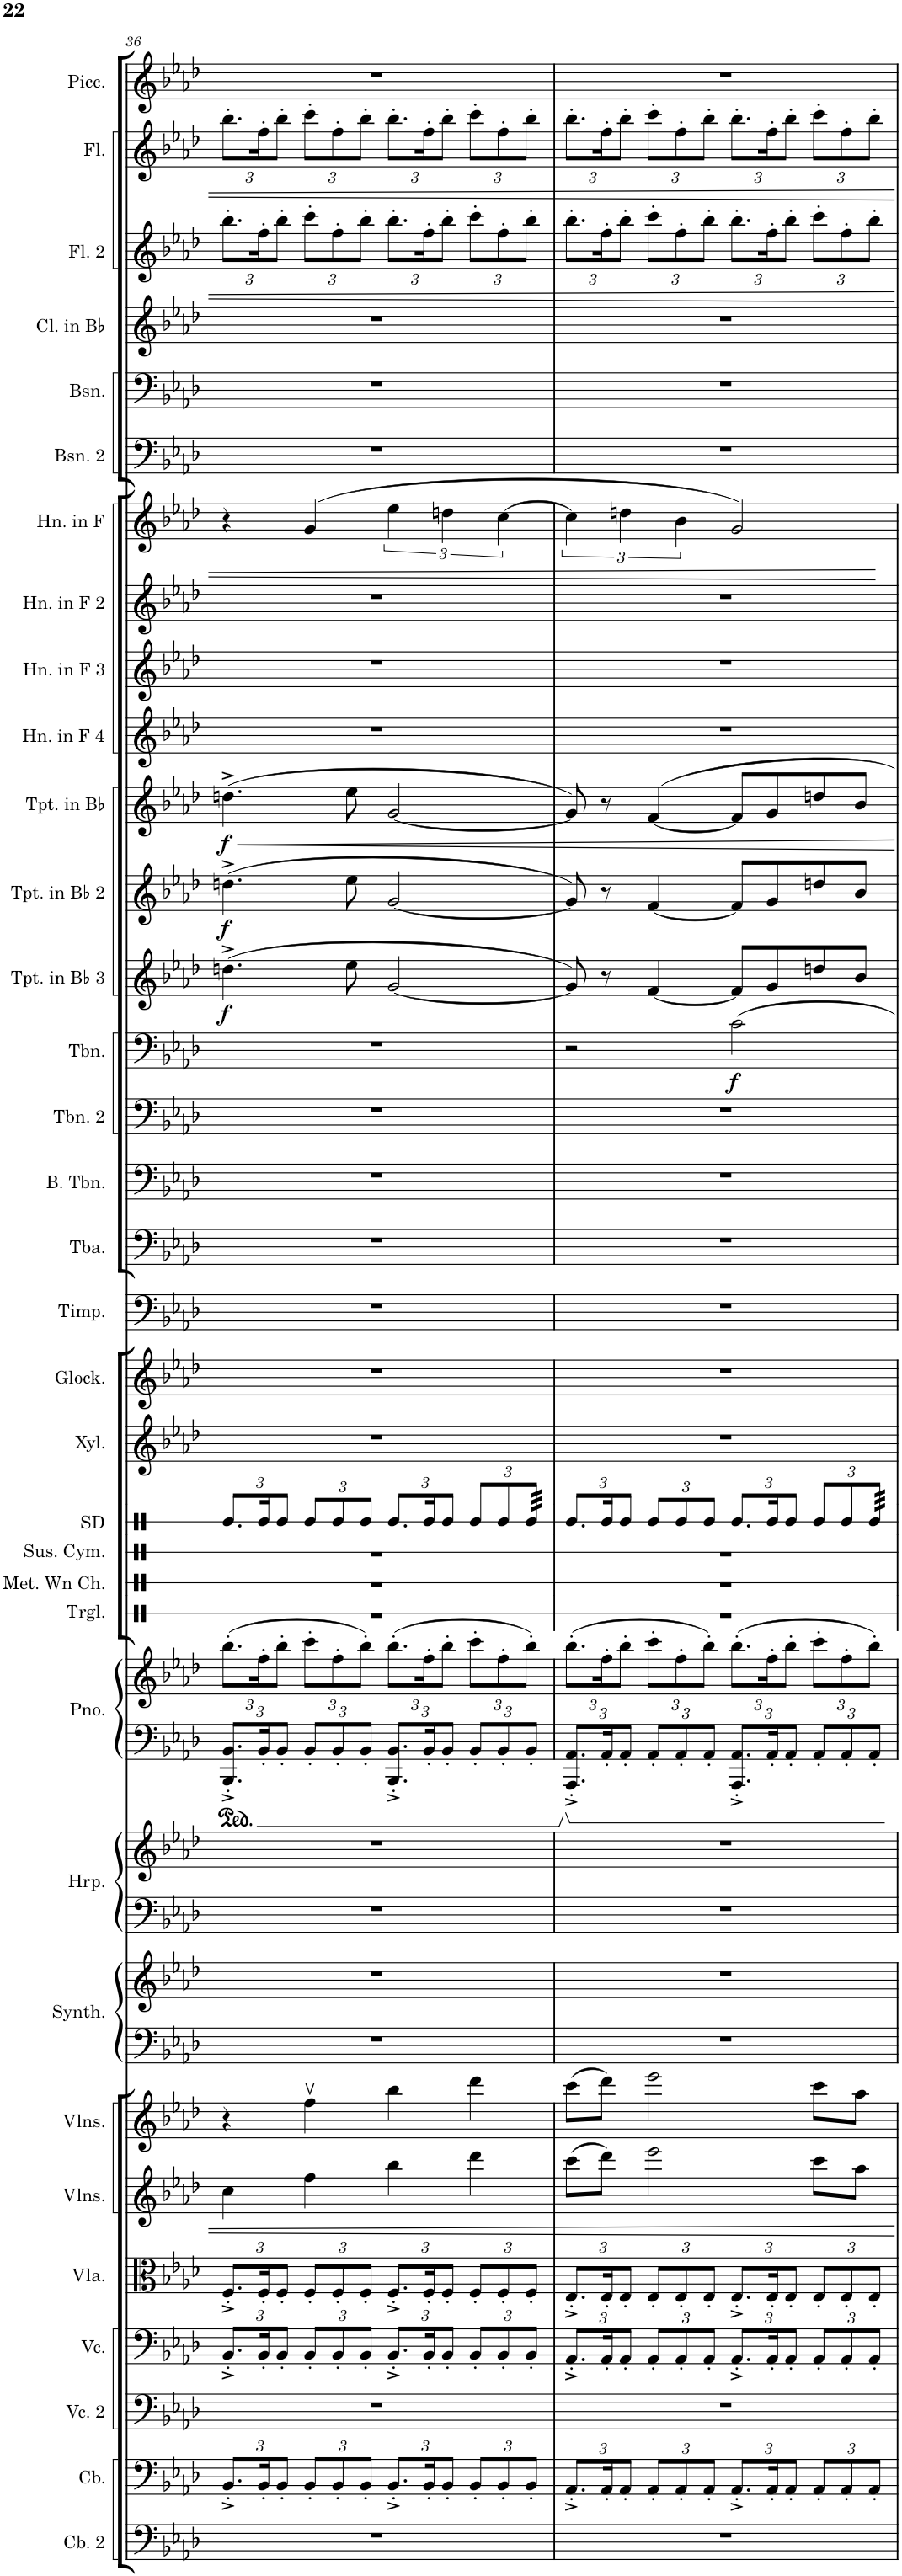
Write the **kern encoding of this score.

**kern	**kern	**kern	**kern	**kern	**kern	**kern	**kern	**kern	**kern	**kern	**kern	**kern	**kern	**kern	**kern	**kern	**kern	**kern	**kern	**kern	**dynam	**kern	**dynam	**kern	**dynam	**kern	**dynam	**kern	**kern	**kern	**kern	**kern	**kern	**kern	**kern	**kern	**kern
*part31	*part30	*part29	*part28	*part27	*part26	*part25	*part24	*part24	*part23	*part23	*part22	*part22	*part21	*part20	*part19	*part18	*part17	*part16	*part15	*part14	*part14	*part13	*part13	*part12	*part12	*part11	*part11	*part10	*part9	*part8	*part7	*part6	*part5	*part4	*part3	*part2	*part1
*staff34	*staff33	*staff32	*staff31	*staff30	*staff29	*staff28	*staff27	*staff26	*staff25	*staff24	*staff23	*staff22	*staff21	*staff20	*staff19	*staff18	*staff17	*staff16	*staff15	*staff14	*staff14	*staff13	*staff13	*staff12	*staff12	*staff11	*staff11	*staff10	*staff9	*staff8	*staff7	*staff6	*staff5	*staff4	*staff3	*staff2	*staff1
*I"Contrabass 2	*I"Contrabass	*I"Violoncello 2	*I"Violoncello	*I"Viola	*I"Violins	*I"Violins	*I"Saw Synthesizer	*	*I"Harp	*	*I"Piano	*	*I"Snare Drum	*I"Xylophone	*I"Glockenspiel	*I"Timpani	*I"Tuba	*I"Bass Trombone	*I"Trombone 2	*I"Trombone	*	*I"Trumpet in Bb 3	*	*I"Trumpet in Bb 2	*	*I"Trumpet in Bb	*	*I"Horn in F 4	*I"Horn in F 3	*I"Horn in F 2	*I"Horn in F	*I"Bassoon 2	*I"Bassoon	*I"Clarinet in Bb	*I"Flute 2	*I"Flute	*I"Piccolo
*I'Cb. 2	*I'Cb.	*I'Vc. 2	*I'Vc.	*I'Vla.	*I'Vlns.	*I'Vlns.	*I'Synth.	*	*I'Hrp.	*	*I'Pno.	*	*I'SD	*I'Xyl.	*I'Glock.	*I'Timp.	*I'Tba.	*I'B. Tbn.	*I'Tbn. 2	*I'Tbn.	*	*I'Tpt. in Bb 3	*	*I'Tpt. in Bb 2	*	*I'Tpt. in Bb	*	*I'Hn. in F 4	*I'Hn. in F 3	*I'Hn. in F 2	*I'Hn. in F	*I'Bsn. 2	*I'Bsn.	*I'Cl. in Bb	*I'Fl. 2	*I'Fl.	*I'Picc.
!!LO:PB:g=z
*clefF4	*clefF4	*clefF4	*clefF4	*clefC3	*clefG2	*clefG2	*clefF4	*clefG2	*clefF4	*clefG2	*clefF4	*clefG2	*clefX	*clefG2	*clefG2	*clefF4	*clefF4	*clefF4	*clefF4	*clefF4	*	*clefG2	*	*clefG2	*	*clefG2	*	*clefG2	*clefG2	*clefG2	*clefG2	*clefF4	*clefF4	*clefG2	*clefG2	*clefG2	*clefG2
*Trd7c12	*Trd7c12	*	*	*	*	*	*	*	*	*	*	*	*	*Trd-7c-12	*Trd-14c-24	*	*	*	*	*	*	*Trd1c2	*	*Trd1c2	*	*Trd1c2	*	*Trd4c7	*Trd4c7	*Trd4c7	*Trd4c7	*	*	*Trd1c2	*	*	*Trd-7c-12
*k[b-e-a-d-]	*k[b-e-a-d-]	*k[b-e-a-d-]	*k[b-e-a-d-]	*k[b-e-a-d-]	*k[b-e-a-d-]	*k[b-e-a-d-]	*k[b-e-a-d-]	*k[b-e-a-d-]	*k[b-e-a-d-]	*k[b-e-a-d-]	*k[b-e-a-d-]	*k[b-e-a-d-]	*k[]	*k[b-e-a-d-]	*k[b-e-a-d-]	*k[b-e-a-d-]	*k[b-e-a-d-]	*k[b-e-a-d-]	*k[b-e-a-d-]	*k[b-e-a-d-]	*	*k[b-e-a-d-]	*	*k[b-e-a-d-]	*	*k[b-e-a-d-]	*	*k[b-e-a-d-]	*k[b-e-a-d-]	*k[b-e-a-d-]	*k[b-e-a-d-]	*k[b-e-a-d-]	*k[b-e-a-d-]	*k[b-e-a-d-]	*k[b-e-a-d-]	*k[b-e-a-d-]	*k[b-e-a-d-]
*M4/4	*M4/4	*M4/4	*M4/4	*M4/4	*M4/4	*M4/4	*M4/4	*M4/4	*M4/4	*M4/4	*M4/4	*M4/4	*M4/4	*M4/4	*M4/4	*M4/4	*M4/4	*M4/4	*M4/4	*M4/4	*	*M4/4	*	*M4/4	*	*M4/4	*	*M4/4	*M4/4	*M4/4	*M4/4	*M4/4	*M4/4	*M4/4	*M4/4	*M4/4	*M4/4
*	*Xbrackettup	*	*Xbrackettup	*Xbrackettup	*	*	*	*	*	*	*Xbrackettup	*Xbrackettup	*Xbrackettup	*	*	*	*	*	*	*	*	*	*	*	*	*	*	*	*	*	*	*	*	*	*Xbrackettup	*Xbrackettup	*
=36	=36	=36	=36	=36	=36	=36	=36	=36	=36	=36	=36	=36	=36	=36	=36	=36	=36	=36	=36	=36	=36	=36	=36	=36	=36	=36	=36	=36	=36	=36	=36	=36	=36	=36	=36	=36	=36
!	!	!	!	!	!	!	!	!	!	!	!	!	!	!	!	!	!	!	!	!	!	!	!LO:DY:b	!	!LO:DY:b	!	!LO:DY:b	!	!	!	!	!	!	!	!	!	!
1r	12.BB-'^/L	1r	12.BB-'^/L	12.F'^/L	4cc\	4r	1r	1r	1r	1r	12.BBB-/'^ 12.BB-/'^L	(12.bb-'\L	12.Re/L	1r	1r	1r	1r	1r	1r	1r	.	(4.ddn^\	f	(4.ddn^\	f	(4.ddn^\	f	1r	1r	1r	4r	1r	1r	1r	12.bb-'\L	12.bb-'\L	1r
.	24BB-'/K	.	24BB-'/K	24F'/K	.	.	.	.	.	.	24BB-'/K	24ff'\K	24Re/K	.	.	.	.	.	.	.	.	.	.	.	.	.	.	.	.	.	.	.	.	.	24ff'\K	24ff'\K	.
.	12BB-'/J	.	12BB-'/J	12F'/J	.	.	.	.	.	.	12BB-'/J	12bb-'\J	12Re/J	.	.	.	.	.	.	.	.	.	.	.	.	.	.	.	.	.	.	.	.	.	12bb-'\J	12bb-'\J	.
.	12BB-'/L	.	12BB-'/L	12F'/L	4ff\	4ffv\	.	.	.	.	12BB-'/L	12ccc'\L	12Re/L	.	.	.	.	.	.	.	.	.	.	.	.	.	.	.	.	.	(4g/	.	.	.	12ccc'\L	12ccc'\L	.
.	12BB-'/	.	12BB-'/	12F'/	.	.	.	.	.	.	12BB-'/	12ff'\	12Re/	.	.	.	.	.	.	.	.	.	.	.	.	.	.	.	.	.	.	.	.	.	12ff'\	12ff'\	.
.	.	.	.	.	.	.	.	.	.	.	.	.	.	.	.	.	.	.	.	.	.	8ee-\	.	8ee-\	.	8ee-\	.	.	.	.	.	.	.	.	.	.	.
.	12BB-'/J	.	12BB-'/J	12F'/J	.	.	.	.	.	.	12BB-'/J	12bb-'\J)	12Re/J	.	.	.	.	.	.	.	.	.	.	.	.	.	.	.	.	.	.	.	.	.	12bb-'\J	12bb-'\J	.
.	12.BB-'^/L	.	12.BB-'^/L	12.F'^/L	4bb-\	4bb-\	.	.	.	.	12.BBB-/'^ 12.BB-/'^L	(12.bb-'\L	12.Re/L	.	.	.	.	.	.	.	.	[2g/	.	[2g/	.	[2g/	.	.	.	.	6ee-\	.	.	.	12.bb-'\L	12.bb-'\L	.
.	24BB-'/K	.	24BB-'/K	24F'/K	.	.	.	.	.	.	24BB-'/K	24ff'\K	24Re/K	.	.	.	.	.	.	.	.	.	.	.	.	.	.	.	.	.	.	.	.	.	24ff'\K	24ff'\K	.
.	12BB-'/J	.	12BB-'/J	12F'/J	.	.	.	.	.	.	12BB-'/J	12bb-'\J	12Re/J	.	.	.	.	.	.	.	.	.	.	.	.	.	.	.	.	.	6ddn\	.	.	.	12bb-'\J	12bb-'\J	.
.	12BB-'/L	.	12BB-'/L	12F'/L	4ddd-\	4ddd-\	.	.	.	.	12BB-'/L	12ccc'\L	12Re/L	.	.	.	.	.	.	.	.	.	.	.	.	.	.	.	.	.	.	.	.	.	12ccc'\L	12ccc'\L	.
.	12BB-'/	.	12BB-'/	12F'/	.	.	.	.	.	.	12BB-'/	12ff'\	12Re/	.	.	.	.	.	.	.	.	.	.	.	.	.	.	.	.	.	[6cc\	.	.	.	12ff'\	12ff'\	.
*	*	*	*	*	*	*	*	*	*	*	*	*	*tremolo	*	*	*	*	*	*	*	*	*	*	*	*	*	*	*	*	*	*	*	*	*	*	*	*
.	12BB-'/J	.	12BB-'/J	12F'/J	.	.	.	.	.	.	12BB-'/J	12bb-'\J)	96Re/	.	.	.	.	.	.	.	.	.	.	.	.	.	.	.	.	.	.	.	.	.	12bb-'\J	12bb-'\J	.
.	.	.	.	.	.	.	.	.	.	.	.	.	96Re/	.	.	.	.	.	.	.	.	.	.	.	.	.	.	.	.	.	.	.	.	.	.	.	.
.	.	.	.	.	.	.	.	.	.	.	.	.	96Re/	.	.	.	.	.	.	.	.	.	.	.	.	.	.	.	.	.	.	.	.	.	.	.	.
.	.	.	.	.	.	.	.	.	.	.	.	.	96Re/	.	.	.	.	.	.	.	.	.	.	.	.	.	.	.	.	.	.	.	.	.	.	.	.
.	.	.	.	.	.	.	.	.	.	.	.	.	96Re/	.	.	.	.	.	.	.	.	.	.	.	.	.	.	.	.	.	.	.	.	.	.	.	.
.	.	.	.	.	.	.	.	.	.	.	.	.	96Re/	.	.	.	.	.	.	.	.	.	.	.	.	.	.	.	.	.	.	.	.	.	.	.	.
.	.	.	.	.	.	.	.	.	.	.	.	.	96Re/	.	.	.	.	.	.	.	.	.	.	.	.	.	.	.	.	.	.	.	.	.	.	.	.
.	.	.	.	.	.	.	.	.	.	.	.	.	96Re/JJJJ	.	.	.	.	.	.	.	.	.	.	.	.	.	.	.	.	.	.	.	.	.	.	.	.
*	*	*	*	*	*	*	*	*	*	*	*	*	*Xtremolo	*	*	*	*	*	*	*	*	*	*	*	*	*	*	*	*	*	*	*	*	*	*	*	*
=37	=37	=37	=37	=37	=37	=37	=37	=37	=37	=37	=37	=37	=37	=37	=37	=37	=37	=37	=37	=37	=37	=37	=37	=37	=37	=37	=37	=37	=37	=37	=37	=37	=37	=37	=37	=37	=37
1r	12.AA-'^/L	1r	12.AA-'^/L	12.E-'^/L	(8ccc\L	(8ccc\L	1r	1r	1r	1r	12.AAA-/'^ 12.AA-/'^L	(12.bb-'\L	12.Re/L	1r	1r	1r	1r	1r	1r	2r	.	8g/])	.	8g/])	.	8g/])	.	1r	1r	1r	6cc\]	1r	1r	1r	12.bb-'\L	12.bb-'\L	1r
.	24AA-'/K	.	24AA-'/K	24E-'/K	8ddd-\J)	8ddd-\J)	.	.	.	.	24AA-'/K	24ff'\K	24Re/K	.	.	.	.	.	.	.	.	8r	.	8r	.	8r	.	.	.	.	.	.	.	.	24ff'\K	24ff'\K	.
.	12AA-'/J	.	12AA-'/J	12E-'/J	.	.	.	.	.	.	12AA-'/J	12bb-'\J	12Re/J	.	.	.	.	.	.	.	.	.	.	.	.	.	.	.	.	.	6ddn\	.	.	.	12bb-'\J	12bb-'\J	.
.	12AA-'/L	.	12AA-'/L	12E-'/L	2eee-\	2eee-\	.	.	.	.	12AA-'/L	12ccc'\L	12Re/L	.	.	.	.	.	.	.	.	[4f/	.	[4f/	.	[4f/	.	.	.	.	.	.	.	.	12ccc'\L	12ccc'\L	.
.	12AA-'/	.	12AA-'/	12E-'/	.	.	.	.	.	.	12AA-'/	12ff'\	12Re/	.	.	.	.	.	.	.	.	.	.	.	.	.	.	.	.	.	6b-\	.	.	.	12ff'\	12ff'\	.
.	12AA-'/J	.	12AA-'/J	12E-'/J	.	.	.	.	.	.	12AA-'/J	12bb-'\J)	12Re/J	.	.	.	.	.	.	.	.	.	.	.	.	.	.	.	.	.	.	.	.	.	12bb-'\J	12bb-'\J	.
!	!	!	!	!	!	!	!	!	!	!	!	!	!	!	!	!	!	!	!	!	!LO:DY:b	!	!	!	!	!	!	!	!	!	!	!	!	!	!	!	!
.	12.AA-'^/L	.	12.AA-'^/L	12.E-'^/L	.	.	.	.	.	.	12.AAA-/'^ 12.AA-/'^L	(12.bb-'\L	12.Re/L	.	.	.	.	.	.	2c\	f	8f/L]	.	8f/L]	.	8f/L]	.	.	.	.	2g/)	.	.	.	12.bb-'\L	12.bb-'\L	.
.	24AA-'/K	.	24AA-'/K	24E-'/K	.	.	.	.	.	.	24AA-'/K	24ff'\K	24Re/K	.	.	.	.	.	.	.	.	8g/	.	8g/	.	8g/	.	.	.	.	.	.	.	.	24ff'\K	24ff'\K	.
.	12AA-'/J	.	12AA-'/J	12E-'/J	.	.	.	.	.	.	12AA-'/J	12bb-'\J	12Re/J	.	.	.	.	.	.	.	.	.	.	.	.	.	.	.	.	.	.	.	.	.	12bb-'\J	12bb-'\J	.
.	12AA-'/L	.	12AA-'/L	12E-'/L	8ccc\L	8ccc\L	.	.	.	.	12AA-'/L	12ccc'\L	12Re/L	.	.	.	.	.	.	.	.	8ddn/	.	8ddn/	.	8ddn/	.	.	.	.	.	.	.	.	12ccc'\L	12ccc'\L	.
.	12AA-'/	.	12AA-'/	12E-'/	.	.	.	.	.	.	12AA-'/	12ff'\	12Re/	.	.	.	.	.	.	.	.	.	.	.	.	.	.	.	.	.	.	.	.	.	12ff'\	12ff'\	.
.	.	.	.	.	8aa-\J	8aa-\J	.	.	.	.	.	.	.	.	.	.	.	.	.	.	.	8b-/J	.	8b-/J	.	8b-/J	.	.	.	.	.	.	.	.	.	.	.
*	*	*	*	*	*	*	*	*	*	*	*	*	*tremolo	*	*	*	*	*	*	*	*	*	*	*	*	*	*	*	*	*	*	*	*	*	*	*	*
.	12AA-'/J	.	12AA-'/J	12E-'/J	.	.	.	.	.	.	12AA-'/J	12bb-'\J)	96Re/	.	.	.	.	.	.	.	.	.	.	.	.	.	.	.	.	.	.	.	.	.	12bb-'\J	12bb-'\J	.
.	.	.	.	.	.	.	.	.	.	.	.	.	96Re/	.	.	.	.	.	.	.	.	.	.	.	.	.	.	.	.	.	.	.	.	.	.	.	.
.	.	.	.	.	.	.	.	.	.	.	.	.	96Re/	.	.	.	.	.	.	.	.	.	.	.	.	.	.	.	.	.	.	.	.	.	.	.	.
.	.	.	.	.	.	.	.	.	.	.	.	.	96Re/	.	.	.	.	.	.	.	.	.	.	.	.	.	.	.	.	.	.	.	.	.	.	.	.
.	.	.	.	.	.	.	.	.	.	.	.	.	96Re/	.	.	.	.	.	.	.	.	.	.	.	.	.	.	.	.	.	.	.	.	.	.	.	.
.	.	.	.	.	.	.	.	.	.	.	.	.	96Re/	.	.	.	.	.	.	.	.	.	.	.	.	.	.	.	.	.	.	.	.	.	.	.	.
.	.	.	.	.	.	.	.	.	.	.	.	.	96Re/	.	.	.	.	.	.	.	.	.	.	.	.	.	.	.	.	.	.	.	.	.	.	.	.
.	.	.	.	.	.	.	.	.	.	.	.	.	96Re/JJJJ	.	.	.	.	.	.	.	.	.	.	.	.	.	.	.	.	.	.	.	.	.	.	.	.
*	*	*	*	*	*	*	*	*	*	*	*	*	*Xtremolo	*	*	*	*	*	*	*	*	*	*	*	*	*	*	*	*	*	*	*	*	*	*	*	*
=	=	=	=	=	=	=	=	=	=	=	=	=	=	=	=	=	=	=	=	=	=	=	=	=	=	=	=	=	=	=	=	=	=	=	=	=	=
*-	*-	*-	*-	*-	*-	*-	*-	*-	*-	*-	*-	*-	*-	*-	*-	*-	*-	*-	*-	*-	*-	*-	*-	*-	*-	*-	*-	*-	*-	*-	*-	*-	*-	*-	*-	*-	*-
